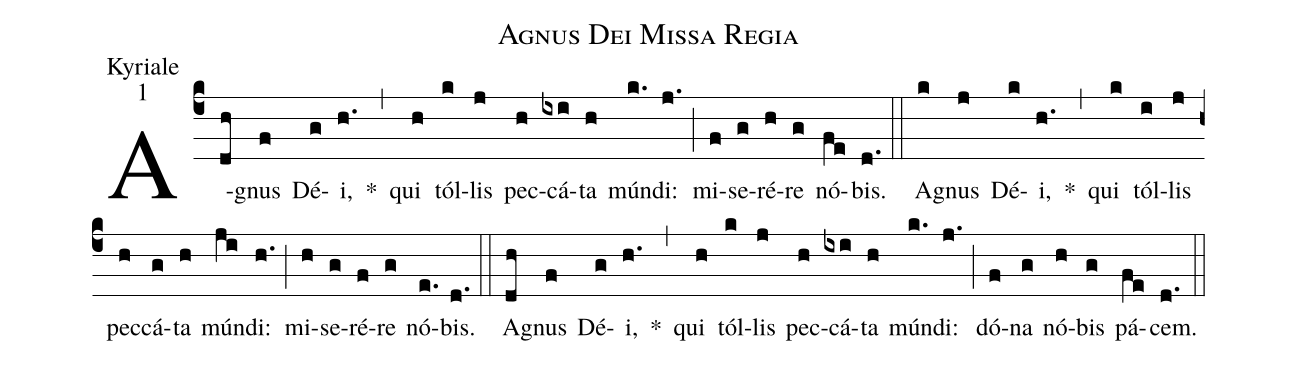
name:Agnus Dei Missa Regia;
office-part:Kyriale;
mode:1;
%%
(c4) A(dh)gnus(f) Dé(g)i,(h.) *(,) qui(h) tól(k)lis(j) pec(h)cá(ixi)ta(h) mún(k.)di:(j.) (;) mi(f)se(g)ré(h)re(g) nó(fe)bis.(d.) (::)
A(k)gnus(j) Dé(k)i,(h.) *(,) qui(k) tól(i)lis(j) pec(h)cá(g)ta(h) mún(ji)di:(h.) (;) mi(h)se(g)ré(f)re(g) nó(e.)bis.(d.) (::)
A(dh)gnus(f) Dé(g)i,(h.) *(,) qui(h) tól(k)lis(j) pec(h)cá(ixi)ta(h) mún(k.)di:(j.) (;) dó(f)na(g) nó(h)bis(g) pá(fe)cem.(d.) (::)
